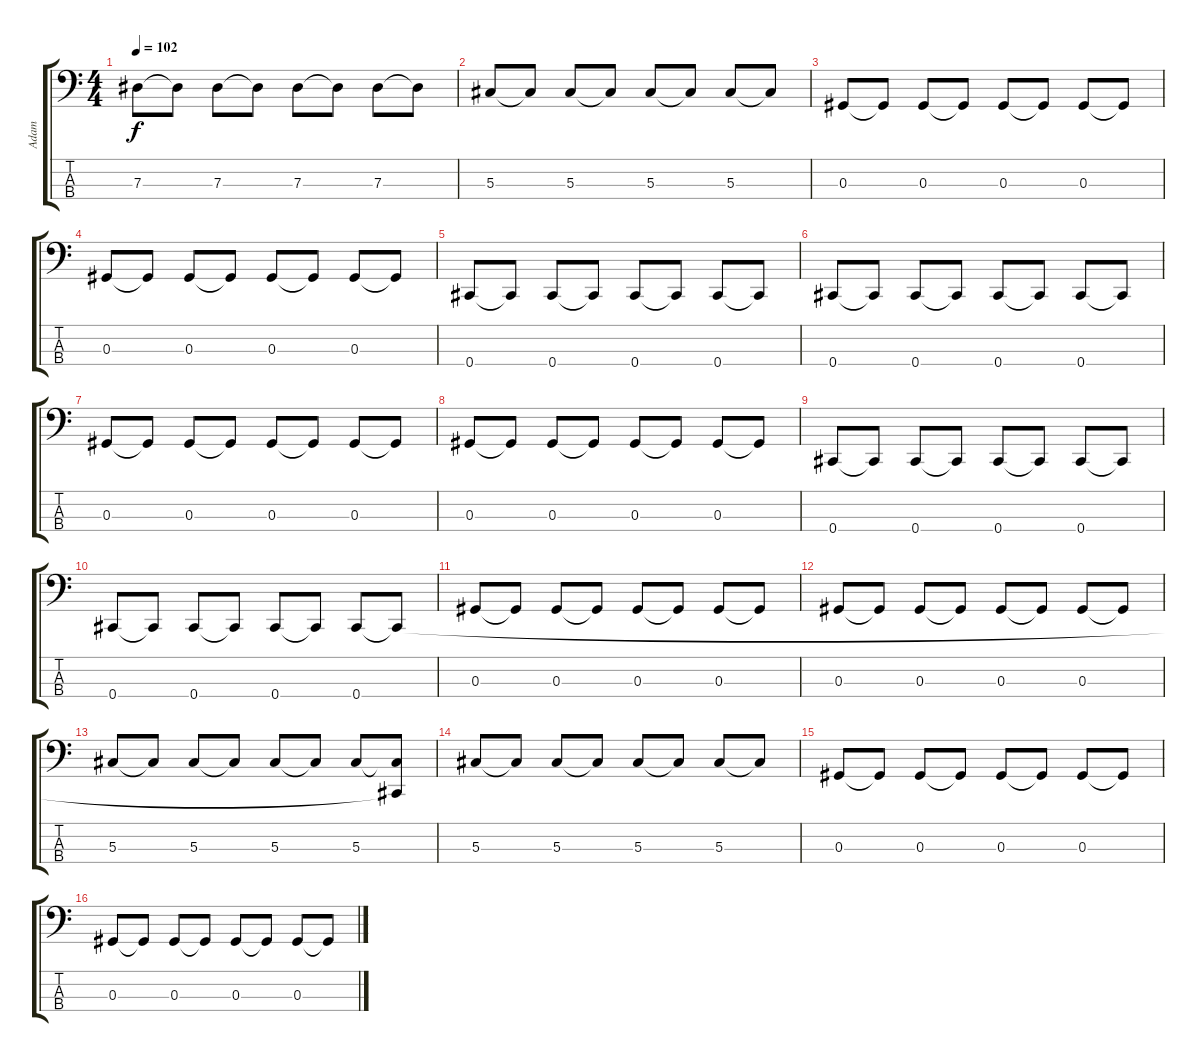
\track ("Adam" "Adam") {instrument electricbassfinger}
\staff {score tabs}
\tuning (Gb2 Db2 Ab1 Db1) {hide}
\ts (4 4)
\tempo 102
\clef f4
\ks c
7.3.8{dy f} 7.3{t}.8 7.3.8 7.3{t}.8 7.3.8 7.3{t}.8 7.3.8 7.3{t}.8 |
5.3.8 5.3{t}.8 5.3.8 5.3{t}.8 5.3.8 5.3{t}.8 5.3.8 5.3{t}.8 |
0.3.8 0.3{t}.8 0.3.8 0.3{t}.8 0.3.8 0.3{t}.8 0.3.8 0.3{t}.8 |
0.3.8 0.3{t}.8 0.3.8 0.3{t}.8 0.3.8 0.3{t}.8 0.3.8 0.3{t}.8 |
0.4.8 0.4{t}.8 0.4.8 0.4{t}.8 0.4.8 0.4{t}.8 0.4.8 0.4{t}.8 |
0.4.8 0.4{t}.8 0.4.8 0.4{t}.8 0.4.8 0.4{t}.8 0.4.8 0.4{t}.8 |
0.3.8 0.3{t}.8 0.3.8 0.3{t}.8 0.3.8 0.3{t}.8 0.3.8 0.3{t}.8 |
0.3.8 0.3{t}.8 0.3.8 0.3{t}.8 0.3.8 0.3{t}.8 0.3.8 0.3{t}.8 |
0.4.8 0.4{t}.8 0.4.8 0.4{t}.8 0.4.8 0.4{t}.8 0.4.8 0.4{t}.8 |
0.4.8 0.4{t}.8 0.4.8 0.4{t}.8 0.4.8 0.4{t}.8 0.4.8 0.4{t}.8 |
0.3.8 0.3{t}.8 0.3.8 0.3{t}.8 0.3.8 0.3{t}.8 0.3.8 0.3{t}.8 |
0.3.8 0.3{t}.8 0.3.8 0.3{t}.8 0.3.8 0.3{t}.8 0.3.8 0.3{t}.8 |
5.3.8 5.3{t}.8 5.3.8 5.3{t}.8 5.3.8 5.3{t}.8 5.3.8 (5.3{t} 0.4{t}).8 |
5.3.8 5.3{t}.8 5.3.8 5.3{t}.8 5.3.8 5.3{t}.8 5.3.8 5.3{t}.8 |
0.3.8 0.3{t}.8 0.3.8 0.3{t}.8 0.3.8 0.3{t}.8 0.3.8 0.3{t}.8 |
0.3.8 0.3{t}.8 0.3.8 0.3{t}.8 0.3.8 0.3{t}.8 0.3.8 0.3{t}.8
